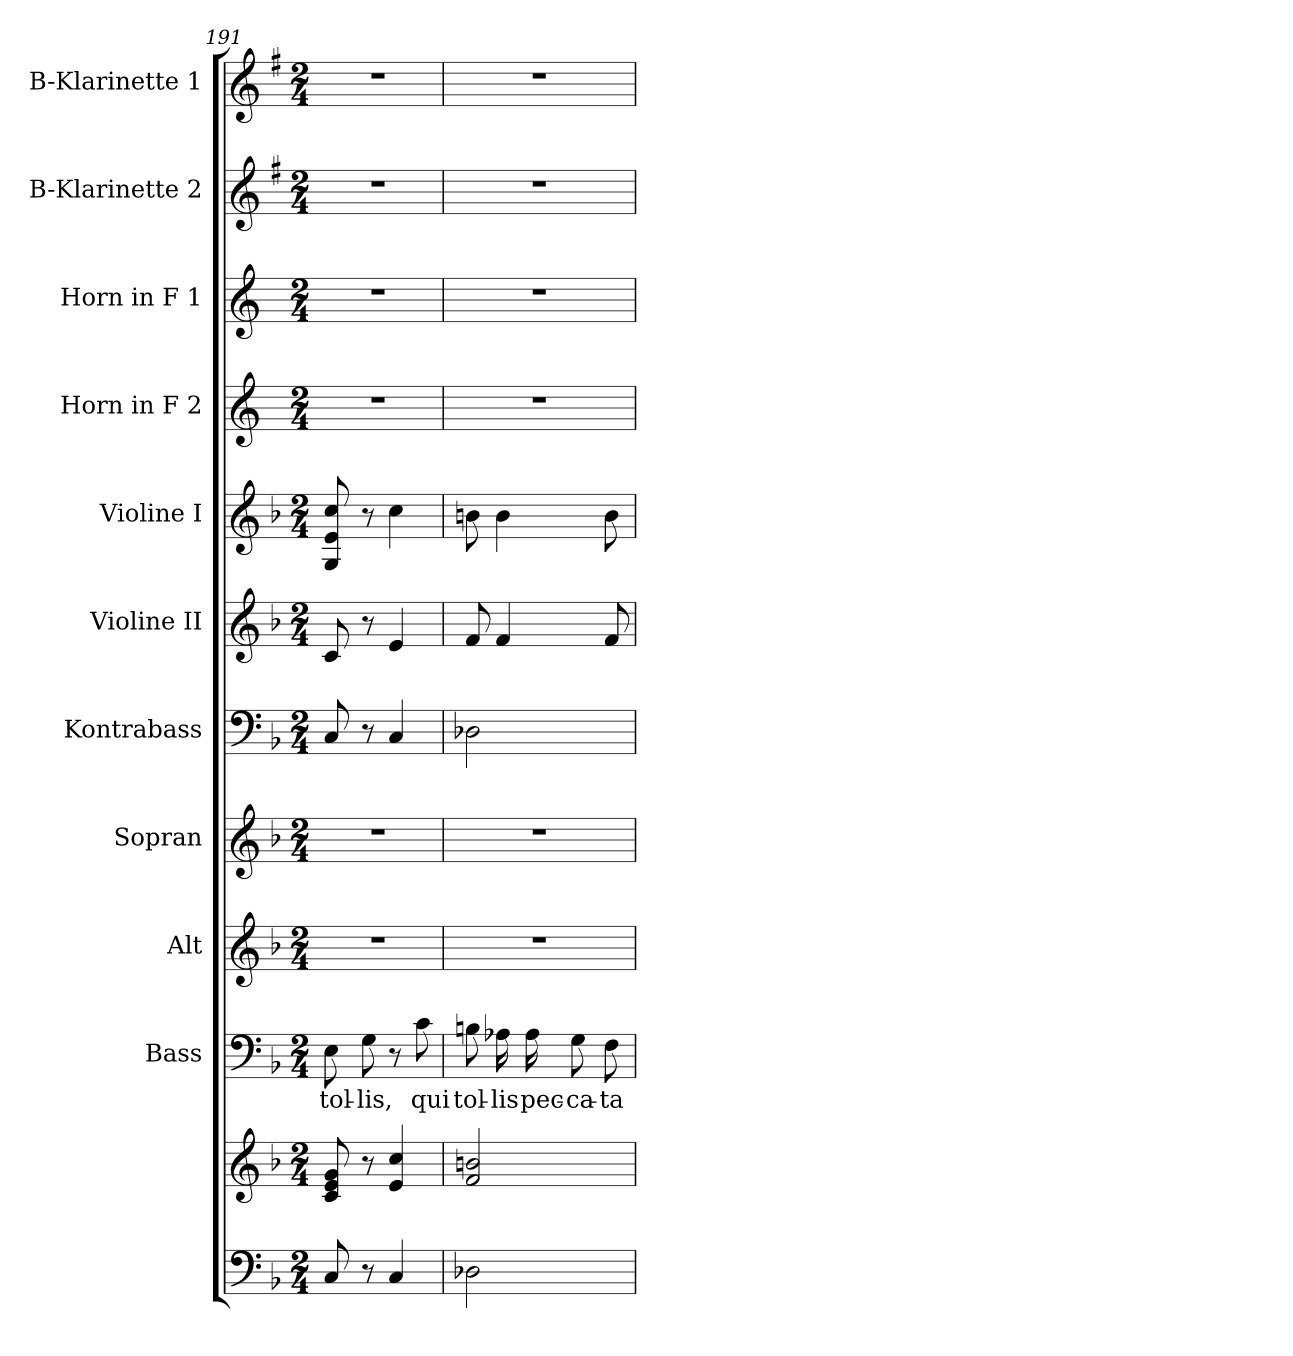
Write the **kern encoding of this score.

**kern	**kern	**kern	**text	**kern	**kern	**kern	**kern	**kern	**kern	**kern	**kern	**kern
*part11	*part11	*part10	*part10	*part9	*part8	*part7	*part6	*part5	*part4	*part3	*part2	*part1
*staff12	*staff11	*staff10	*staff10	*staff9	*staff8	*staff7	*staff6	*staff5	*staff4	*staff3	*staff2	*staff1
*	*	*I"Bass	*	*I"Alt	*I"Sopran	*I"Kontrabass	*I"Violine II	*I"Violine I	*I"Horn in F 2	*I"Horn in F 1	*I"B-Klarinette 2	*I"B-Klarinette 1
*	*	*I'B.	*	*I'A.	*I'S.	*I'Kb.	*I'Vl. II	*I'Vl. I	*	*	*I'B Kl. 2	*I'B Kl. 1
*clefF4	*clefG2	*clefF4	*	*clefG2	*clefG2	*clefF4	*clefG2	*clefG2	*clefG2	*clefG2	*clefG2	*clefG2
*	*	*	*	*	*	*ITrd7c12	*	*	*ITrd4c7	*ITrd4c7	*ITrd1c2	*ITrd1c2
*k[b-]	*k[b-]	*k[b-]	*	*k[b-]	*k[b-]	*k[b-]	*k[b-]	*k[b-]	*k[b-]	*k[b-]	*k[b-]	*k[b-]
*F:	*F:	*F:	*	*F:	*F:	*F:	*F:	*F:	*F:	*F:	*F:	*F:
*M2/4	*M2/4	*M2/4	*	*M2/4	*M2/4	*M2/4	*M2/4	*M2/4	*M2/4	*M2/4	*M2/4	*M2/4
=191	=191	=191	=191	=191	=191	=191	=191	=191	=191	=191	=191	=191
!	!	!	!LO:LY:b	!	!	!	!	!	!	!	!	!
8C/	8c/ 8e/ 8g/	8E\	tol-	2r	2r	8CC/	8c/	8G/ 8e/ 8cc/	2r	2r	2r	2r
!	!	!	!LO:LY:b	!	!	!	!	!	!	!	!	!
8r	8r	8G\	-lis,	.	.	8r	8r	8r	.	.	.	.
4C/	4e/ 4cc/	8r	.	.	.	4CC/	4e/	4cc\	.	.	.	.
!	!	!	!LO:LY:b	!	!	!	!	!	!	!	!	!
.	.	8c\	qui	.	.	.	.	.	.	.	.	.
=192	=192	=192	=192	=192	=192	=192	=192	=192	=192	=192	=192	=192
!	!	!	!LO:LY:b	!	!	!	!	!	!	!	!	!
2D-X\	2f/ 2bn/	8Bn\	tol-	2r	2r	2DD-X\	8f/	8bn\	2r	2r	2r	2r
!	!	!	!LO:LY:b	!	!	!	!	!	!	!	!	!
.	.	16A-X\	-lis	.	.	.	4f/	4b\	.	.	.	.
!	!	!	!LO:LY:b	!	!	!	!	!	!	!	!	!
.	.	16A-\	pec-	.	.	.	.	.	.	.	.	.
!	!	!	!LO:LY:b	!	!	!	!	!	!	!	!	!
.	.	8G\	-ca-	.	.	.	.	.	.	.	.	.
!	!	!	!LO:LY:b	!	!	!	!	!	!	!	!	!
.	.	8F\	-ta	.	.	.	8f/	8b\	.	.	.	.
=	=	=	=	=	=	=	=	=	=	=	=	=
*-	*-	*-	*-	*-	*-	*-	*-	*-	*-	*-	*-	*-
